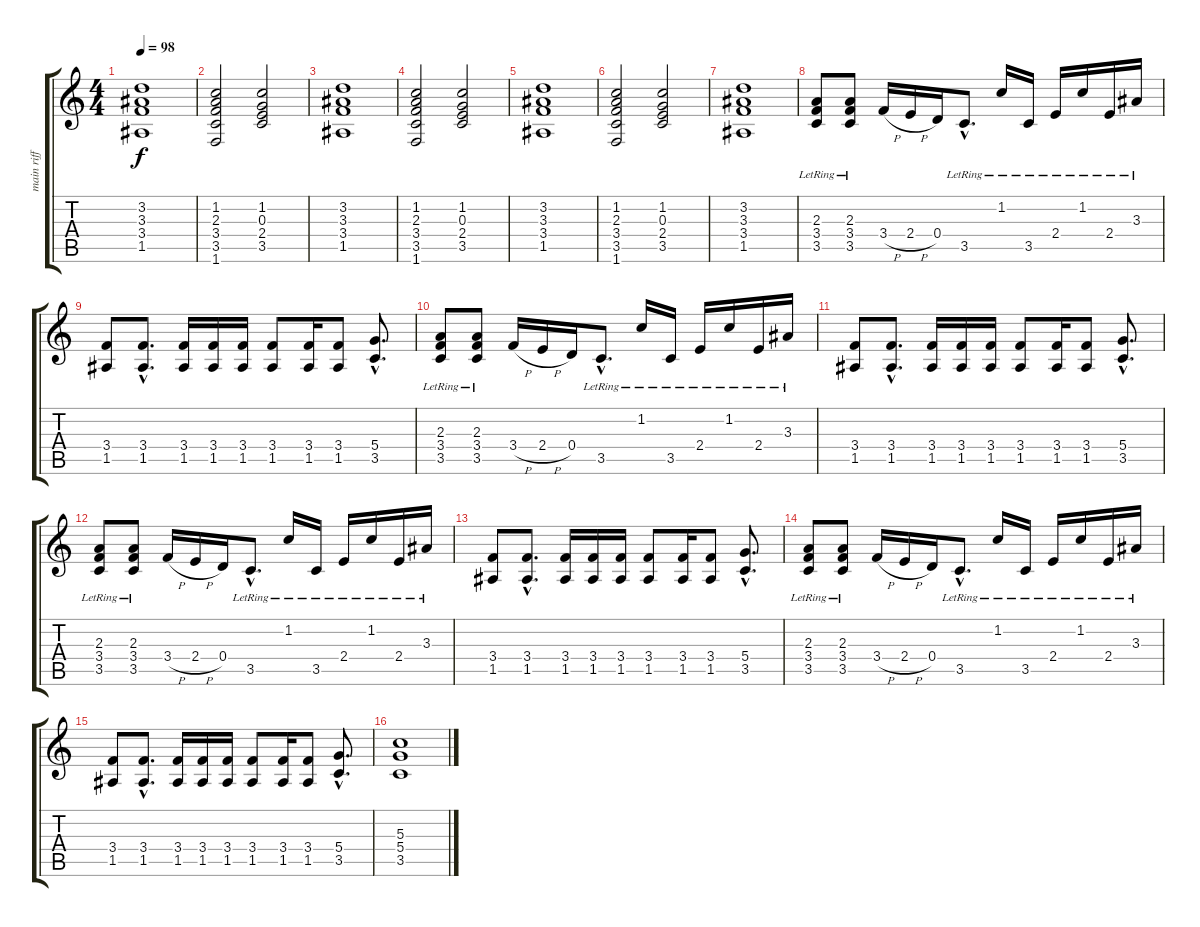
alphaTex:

\track ("main riff" "main riff") {instrument distortionguitar}
\staff {score tabs}
\tuning (E4 B3 G3 D3 A2 E2) {hide}
\ts (4 4)
\tempo 98
\clef g2
\ks c
(3.2 3.3 3.4 1.5).1{dy f volume 16} |
(1.2 2.3 3.4 3.5 1.6).2{volume 16} (1.2 0.3 2.4 3.5).2{volume 16} |
(3.2 3.3 3.4 1.5).1{volume 16} |
(1.2 2.3 3.4 3.5 1.6).2{volume 16} (1.2 0.3 2.4 3.5).2{volume 16} |
(3.2 3.3 3.4 1.5).1{volume 16} |
(1.2 2.3 3.4 3.5 1.6).2{volume 16} (1.2 0.3 2.4 3.5).2{volume 16} |
(3.2 3.3 3.4 1.5).1{volume 16} |
(2.3{lr} 3.4 3.5{lr}).8{volume 12} (2.3 3.4 3.5{lr}).8 3.4{h}.16 2.4{h}.16 0.4.16 3.5{hac lr}.8{d} 1.2{lr}.16 3.5{lr}.16 2.4{lr}.16 1.2{lr}.16 2.4{lr}.16 3.3{lr}.16 |
(3.4 1.5).8 (3.4{hac} 1.5{hac}).8{d} (3.4 1.5).16 (3.4 1.5).16 (3.4 1.5).16 (3.4 1.5).8 (3.4 1.5).16 (3.4 1.5).8 (5.4{hac} 3.5{hac}).8{d} |
(2.3{lr} 3.4 3.5{lr}).8 (2.3 3.4 3.5{lr}).8 3.4{h}.16 2.4{h}.16 0.4.16 3.5{hac lr}.8{d} 1.2{lr}.16 3.5{lr}.16 2.4{lr}.16 1.2{lr}.16 2.4{lr}.16 3.3{lr}.16 |
(3.4 1.5).8 (3.4{hac} 1.5{hac}).8{d} (3.4 1.5).16 (3.4 1.5).16 (3.4 1.5).16 (3.4 1.5).8 (3.4 1.5).16 (3.4 1.5).8 (5.4{hac} 3.5{hac}).8{d} |
(2.3{lr} 3.4 3.5{lr}).8 (2.3 3.4 3.5{lr}).8 3.4{h}.16 2.4{h}.16 0.4.16 3.5{hac lr}.8{d} 1.2{lr}.16 3.5{lr}.16 2.4{lr}.16 1.2{lr}.16 2.4{lr}.16 3.3{lr}.16 |
(3.4 1.5).8 (3.4{hac} 1.5{hac}).8{d} (3.4 1.5).16 (3.4 1.5).16 (3.4 1.5).16 (3.4 1.5).8 (3.4 1.5).16 (3.4 1.5).8 (5.4{hac} 3.5{hac}).8{d} |
(2.3{lr} 3.4 3.5{lr}).8 (2.3 3.4 3.5{lr}).8 3.4{h}.16 2.4{h}.16 0.4.16 3.5{hac lr}.8{d} 1.2{lr}.16 3.5{lr}.16 2.4{lr}.16 1.2{lr}.16 2.4{lr}.16 3.3{lr}.16 |
(3.4 1.5).8 (3.4{hac} 1.5{hac}).8{d} (3.4 1.5).16 (3.4 1.5).16 (3.4 1.5).16 (3.4 1.5).8 (3.4 1.5).16 (3.4 1.5).8 (5.4{hac} 3.5{hac}).8{d} |
(5.3 5.4 3.5).1
